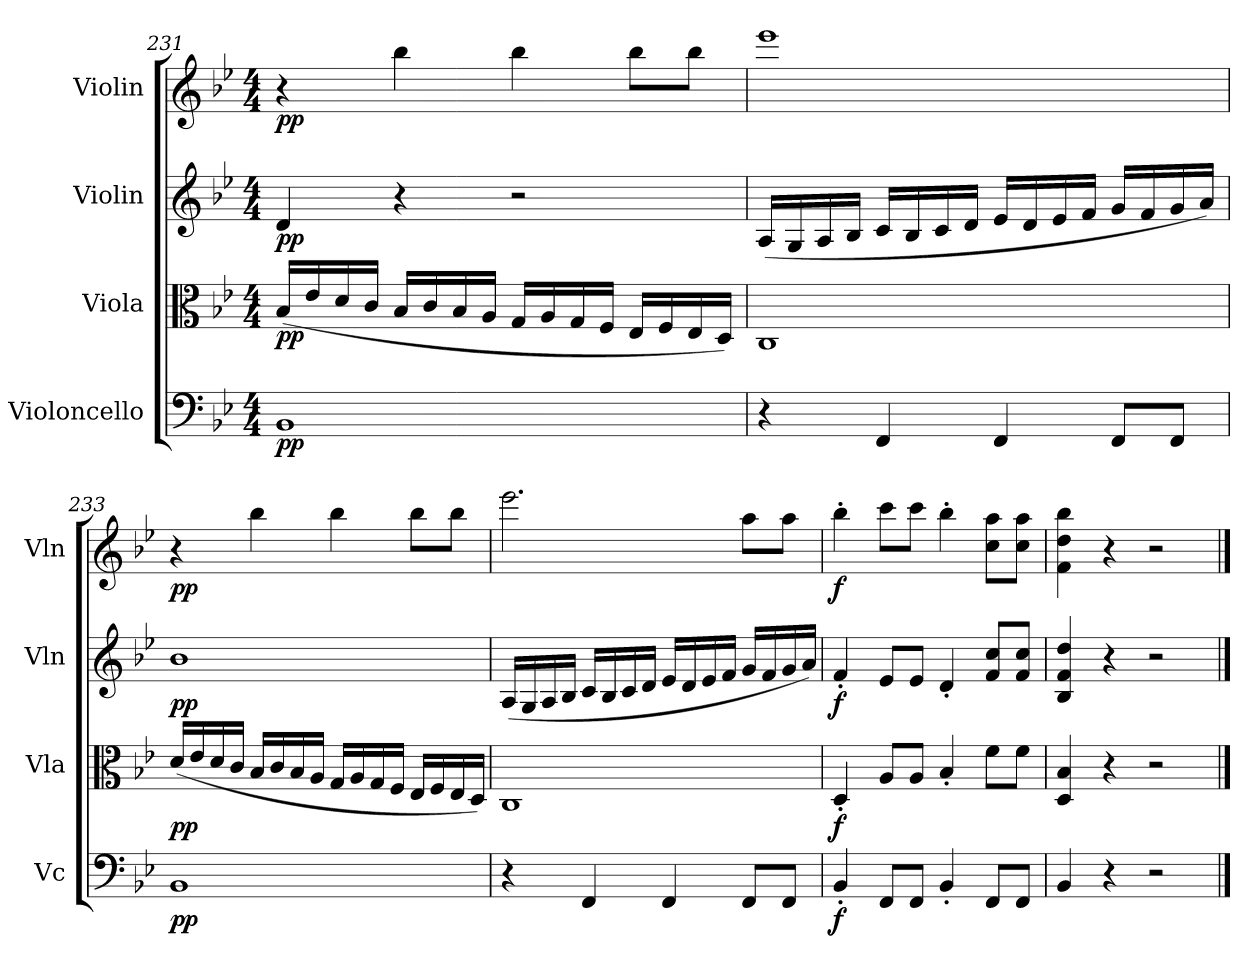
**kern	**dynam	**kern	**dynam	**kern	**dynam	**kern	**dynam
*part4	*part4	*part3	*part3	*part2	*part2	*part1	*part1
*staff4	*staff4	*staff3	*staff3	*staff2	*staff2	*staff1	*staff1
*I"Violoncello	*	*I"Viola	*	*I"Violin	*	*I"Violin	*
*I'Vc	*	*I'Vla	*	*I'Vln	*	*I'Vln	*
*clefF4	*	*clefC3	*	*clefG2	*	*clefG2	*
*k[b-e-]	*	*k[b-e-]	*	*k[b-e-]	*	*k[b-e-]	*
*M4/4	*	*M4/4	*	*M4/4	*	*M4/4	*
=231	=231	=231	=231	=231	=231	=231	=231
1BB-	pp	(16B-/LL	pp	4d/	pp	4r	pp
.	.	16e-/	.	.	.	.	.
.	.	16d/	.	.	.	.	.
.	.	16c/JJ	.	.	.	.	.
.	.	16B-/LL	.	4r	.	4bb-\	.
.	.	16c/	.	.	.	.	.
.	.	16B-/	.	.	.	.	.
.	.	16A/JJ	.	.	.	.	.
.	.	16G/LL	.	2r	.	4bb-\	.
.	.	16A/	.	.	.	.	.
.	.	16G/	.	.	.	.	.
.	.	16F/JJ	.	.	.	.	.
.	.	16E-/LL	.	.	.	8bb-\L	.
.	.	16F/	.	.	.	.	.
.	.	16E-/	.	.	.	8bb-\J	.
.	.	16D/JJ)	.	.	.	.	.
=232	=232	=232	=232	=232	=232	=232	=232
4r	.	1C	.	(16A/LL	.	1eee-	.
.	.	.	.	16G/	.	.	.
.	.	.	.	16A/	.	.	.
.	.	.	.	16B-/JJ	.	.	.
4FF/	.	.	.	16c/LL	.	.	.
.	.	.	.	16B-/	.	.	.
.	.	.	.	16c/	.	.	.
.	.	.	.	16d/JJ	.	.	.
4FF/	.	.	.	16e-/LL	.	.	.
.	.	.	.	16d/	.	.	.
.	.	.	.	16e-/	.	.	.
.	.	.	.	16f/JJ	.	.	.
8FF/L	.	.	.	16g/LL	.	.	.
.	.	.	.	16f/	.	.	.
8FF/J	.	.	.	16g/	.	.	.
.	.	.	.	16a/JJ)	.	.	.
=233	=233	=233	=233	=233	=233	=233	=233
1BB-	pp	(16d/LL	pp	1b-	pp	4r	pp
.	.	16e-/	.	.	.	.	.
.	.	16d/	.	.	.	.	.
.	.	16c/JJ	.	.	.	.	.
.	.	16B-/LL	.	.	.	4bb-\	.
.	.	16c/	.	.	.	.	.
.	.	16B-/	.	.	.	.	.
.	.	16A/JJ	.	.	.	.	.
.	.	16G/LL	.	.	.	4bb-\	.
.	.	16A/	.	.	.	.	.
.	.	16G/	.	.	.	.	.
.	.	16F/JJ	.	.	.	.	.
.	.	16E-/LL	.	.	.	8bb-\L	.
.	.	16F/	.	.	.	.	.
.	.	16E-/	.	.	.	8bb-\J	.
.	.	16D/JJ)	.	.	.	.	.
=234	=234	=234	=234	=234	=234	=234	=234
4r	.	1C	.	(16A/LL	.	2.eee-\	.
.	.	.	.	16G/	.	.	.
.	.	.	.	16A/	.	.	.
.	.	.	.	16B-/JJ	.	.	.
4FF/	.	.	.	16c/LL	.	.	.
.	.	.	.	16B-/	.	.	.
.	.	.	.	16c/	.	.	.
.	.	.	.	16d/JJ	.	.	.
4FF/	.	.	.	16e-/LL	.	.	.
.	.	.	.	16d/	.	.	.
.	.	.	.	16e-/	.	.	.
.	.	.	.	16f/JJ	.	.	.
8FF/L	.	.	.	16g/LL	.	8aa\L	.
.	.	.	.	16f/	.	.	.
8FF/J	.	.	.	16g/	.	8aa\J	.
.	.	.	.	16a/JJ)	.	.	.
=235	=235	=235	=235	=235	=235	=235	=235
4BB-'/	f	4D'/	f	4f'/	f	4bb-'\	f
8FF/L	.	8A/L	.	8e-/L	.	8ccc\L	.
8FF/J	.	8A/J	.	8e-/J	.	8ccc\J	.
4BB-'/	.	4B-'/	.	4d'/	.	4bb-'\	.
8FF/L	.	8f\L	.	8f/ 8cc/L	.	8cc\ 8aa\L	.
8FF/J	.	8f\J	.	8f/ 8cc/J	.	8cc\ 8aa\J	.
=236	=236	=236	=236	=236	=236	=236	=236
4BB-/	.	4D/ 4B-/	.	4B-/ 4f/ 4dd/	.	4f\ 4dd\ 4bb-\	.
4r	.	4r	.	4r	.	4r	.
2r	.	2r	.	2r	.	2r	.
==	==	==	==	==	==	==	==
*-	*-	*-	*-	*-	*-	*-	*-
